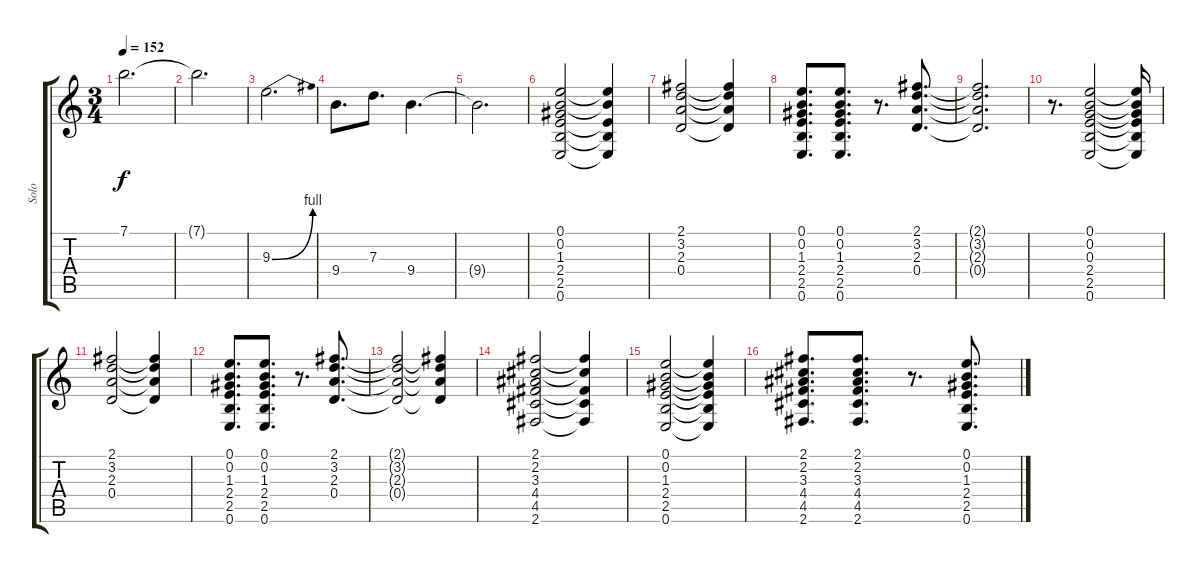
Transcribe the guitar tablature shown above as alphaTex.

\track ("Solo" "Solo") {instrument distortionguitar}
\staff {score tabs}
\tuning (E4 B3 G3 D3 A2 E2) {hide}
\ts (3 4)
\tempo 152
\clef g2
\ks c
7.1.2{d dy f} |
7.1{t}.2{d} |
9.3{be (bend 0 0 60 4)}.2{d} |
9.4.8{d} 7.3.8{d} 9.4.4{d} |
9.4{t}.2{d} |
(0.1 0.2 1.3 2.4 2.5 0.6).2{volume 16 instrument electricguitarclean} (0.1{t} 0.2{t} 2.4{t} 2.5{t} 0.6{t}).4 |
(2.1 3.2 2.3 0.4).2 (2.1{t} 3.2{t} 2.3{t} 0.4{t}).4 |
(0.1 0.2 1.3 2.4 2.5 0.6).8{d} (0.1 0.2 1.3 2.4 2.5 0.6).8{d} r.8{d} (2.1 3.2 2.3 0.4).8{d} |
(2.1{t} 3.2{t} 2.3{t} 0.4{t}).2{d} |
r.8{d} (0.1 0.2 0.3 2.4 2.5 0.6).2 (0.1{t} 0.2{t} 0.3{t} 2.4{t} 2.5{t} 0.6{t}).16 |
(2.1 3.2 2.3 0.4).2 (2.1{t} 3.2{t} 2.3{t} 0.4{t}).4 |
(0.1 0.2 1.3 2.4 2.5 0.6).8{d} (0.1 0.2 1.3 2.4 2.5 0.6).8{d} r.8{d} (2.1 3.2 2.3 0.4).8{d} |
(2.1{t} 3.2{t} 2.3{t} 0.4{t}).2 (2.1{t} 3.2{t} 2.3{t} 0.4{t}).4 |
(2.1 2.2 3.3 4.4 4.5 2.6).2 (2.1{t} 2.2{t} 4.4{t} 4.5{t} 2.6{t}).4 |
(0.1 0.2 1.3 2.4 2.5 0.6).2 (0.1{t} 0.2{t} 1.3{t} 2.4{t} 2.5{t} 0.6{t}).4 |
(2.1 2.2 3.3 4.4 4.5 2.6).8{d} (2.1 2.2 3.3 4.4 4.5 2.6).8{d} r.8{d} (0.1 0.2 1.3 2.4 2.5 0.6).8{d}
